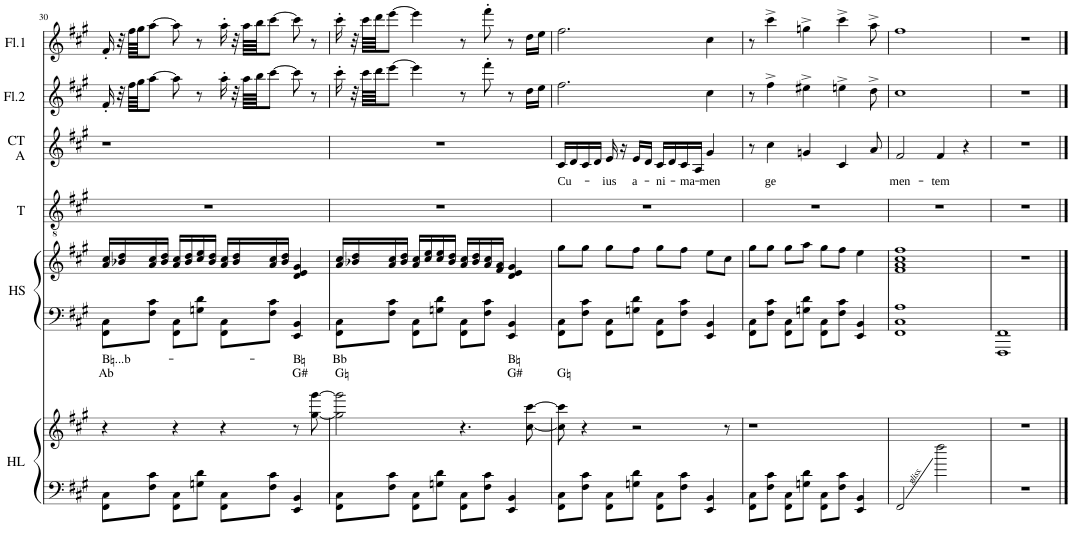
**kern	**kern	**kern	**text	**text	**kern	**kern	**kern	**text	**kern	**kern
*part6	*part6	*part5	*part5	*part5	*part5	*part4	*part3	*part3	*part2	*part1
*staff8	*staff7	*staff6	*staff6	*staff6	*staff5	*staff4	*staff3	*staff3	*staff2	*staff1
*I"Harpe à leviers	*	*I"Harpe  SOLO	*	*	*	*I"Ténor	*I"Contre- Ténor / Alto	*	*I"Flûte 2	*I"Flûte 1
*I'HL	*	*I'HS	*	*	*	*I'T	*I'CT A	*	*I'Fl.2	*I'Fl.1
!!LO:PB:g=z
*clefF4	*clefG2	*clefF4	*	*	*clefG2	*clefGv2	*clefG2	*	*clefG2	*clefG2
*k[f#c#g#]	*k[f#c#g#]	*k[f#c#g#]	*	*	*k[f#c#g#]	*k[f#c#g#]	*k[f#c#g#]	*	*k[f#c#g#]	*k[f#c#g#]
*M4/4	*M4/4	*M4/4	*	*	*M4/4	*M4/4	*M4/4	*	*M4/4	*M4/4
=30	=30	=30	=30	=30	=30	=30	=30	=30	=30	=30
!	!	!	!LO:LY:b	!LO:LY:b	!	!	!	!	!	!
8FF#\ 8C#\L	4r	8FF#\ 8C#\L	B♮...b-	Ab	16a/ 16cc#/LL	1r	1r	.	16f#'/	16f#'/
.	.	.	.	.	16b-X/ 16dd/	.	.	.	32r	32r
.	.	.	.	.	.	.	.	.	64ff#\LLLL	64ff#\LLLL
.	.	.	.	.	.	.	.	.	64gg#\JJJ	64gg#\JJJ
8F#\ 8c#\J	.	8F#\ 8c#\J	.	.	16a/ 16cc#/	.	.	.	[8aa\J	[8aa\J
.	.	.	.	.	16b-/ 16dd/JJ	.	.	.	.	.
8FF#\ 8C#\L	4r	8FF#\ 8C#\L	.	.	16a/ 16cc#/LL	.	.	.	8aa\]	8aa\]
.	.	.	.	.	16b-/ 16dd/	.	.	.	.	.
8Gn\ 8d\J	.	8Gn\ 8d\J	.	.	16cc#/ 16ee/	.	.	.	8r	8r
.	.	.	.	.	16b-/ 16dd/JJ	.	.	.	.	.
8FF#\ 8C#\L	4r	8FF#\ 8C#\L	.	.	16a/ 16cc#/LL	.	.	.	16aa'\	16aa'\
.	.	.	.	.	16b-/ 16dd/	.	.	.	32r	32r
.	.	.	.	.	.	.	.	.	64aa\LLLL	64aa\LLLL
.	.	.	.	.	.	.	.	.	64bb\JJJ	64bb\JJJ
8F#\ 8c#\J	.	8F#\ 8c#\J	.	.	16a/ 16cc#/	.	.	.	[8ccc#\J	[8ccc#\J
.	.	.	.	.	16b-/ 16dd/JJ	.	.	.	.	.
!	!	!	!LO:LY:b	!LO:LY:b	!	!	!	!	!	!
4EE/ 4BB/	8r	4EE/ 4BB/	B♮	G#	4d/ 4e/ 4g#/	.	.	.	8ccc#\]	8ccc#\]
.	[8gg#\ [8ggg#\	.	.	.	.	.	.	.	8r	8r
=31	=31	=31	=31	=31	=31	=31	=31	=31	=31	=31
!	!	!	!LO:LY:b	!LO:LY:b	!	!	!	!	!	!
8FF#\ 8C#\L	2gg#\] 2ggg#\]	8FF#\ 8C#\L	Bb	G♮	16a/ 16cc#/LL	1r	1r	.	16ccc#'\	16ccc#'\
.	.	.	.	.	16b-X/ 16dd/	.	.	.	32r	32r
.	.	.	.	.	.	.	.	.	64ccc#\LLLL	64ccc#\LLLL
.	.	.	.	.	.	.	.	.	64ddd\JJJ	64ddd\JJJ
8F#\ 8c#\J	.	8F#\ 8c#\J	.	.	16a/ 16cc#/	.	.	.	[8eee\J	[8eee\J
.	.	.	.	.	16b-/ 16dd/JJ	.	.	.	.	.
8FF#\ 8C#\L	.	8FF#\ 8C#\L	.	.	16a/ 16cc#/LL	.	.	.	4eee\]	4eee\]
.	.	.	.	.	16cc#/ 16ee/	.	.	.	.	.
8Gn\ 8d\J	.	8Gn\ 8d\J	.	.	16cc#/ 16ee/	.	.	.	.	.
.	.	.	.	.	16b-/ 16dd/JJ	.	.	.	.	.
8FF#\ 8C#\L	4.r	8FF#\ 8C#\L	.	.	16a/ 16cc#/LL	.	.	.	8r	8r
.	.	.	.	.	16b-/ 16dd/	.	.	.	.	.
8F#\ 8c#\J	.	8F#\ 8c#\J	.	.	16a/ 16cc#/	.	.	.	8fff#'\	8fff#'\
.	.	.	.	.	16f#/ 16a/JJ	.	.	.	.	.
!	!	!	!LO:LY:b	!LO:LY:b	!	!	!	!	!	!
4EE/ 4BB/	.	4EE/ 4BB/	B♮	G#	4d/ 4e/ 4g#/	.	.	.	8r	8r
.	[8cc#\ [8ccc#\	.	.	.	.	.	.	.	16dd\LL	16dd\LL
.	.	.	.	.	.	.	.	.	16ee\JJ	16ee\JJ
=32	=32	=32	=32	=32	=32	=32	=32	=32	=32	=32
!	!	!	!	!LO:LY:b	!	!	!	!LO:LY:b	!	!
8FF#\ 8C#\L	8cc#\] 8ccc#\]	8FF#\ 8C#\L	.	G♮	8gg#\L	1r	16c#/LL	Cu-	2.ff#\	2.ff#\
.	.	.	.	.	.	.	16d/	.	.	.
8F#\ 8c#\J	4r	8F#\ 8c#\J	.	.	8gg#\J	.	16c#/	.	.	.
.	.	.	.	.	.	.	16d/JJ	.	.	.
!	!	!	!	!	!	!	!	!LO:LY:b	!	!
8FF#\ 8C#\L	.	8FF#\ 8C#\L	.	.	8gg#\L	.	16e/	-ius	.	.
.	.	.	.	.	.	.	16r	.	.	.
!	!	!	!	!	!	!	!	!LO:LY:b	!	!
8Gn\ 8d\J	2r	8Gn\ 8d\J	.	.	8ff#\J	.	16e/LL	a-	.	.
.	.	.	.	.	.	.	16d/JJ	.	.	.
!	!	!	!	!	!	!	!	!LO:LY:b	!	!
8FF#\ 8C#\L	.	8FF#\ 8C#\L	.	.	8gg#\L	.	16c#/LL	-ni-	.	.
.	.	.	.	.	.	.	16d/	.	.	.
!	!	!	!	!	!	!	!	!LO:LY:b	!	!
8F#\ 8c#\J	.	8F#\ 8c#\J	.	.	8ff#\J	.	16c#/	-ma-	.	.
.	.	.	.	.	.	.	16A/JJ	.	.	.
!	!	!	!	!	!	!	!	!LO:LY:b	!	!
4EE/ 4BB/	.	4EE/ 4BB/	.	.	8ee\L	.	4g#/	-men	4cc#\	4cc#\
.	8r	.	.	.	8cc#\J	.	.	.	.	.
=33	=33	=33	=33	=33	=33	=33	=33	=33	=33	=33
8FF#\ 8C#\L	1r	8FF#\ 8C#\L	.	.	8gg#\L	1r	8r	.	8r	8r
!	!	!	!	!	!	!	!	!LO:LY:b	!	!
8F#\ 8c#\J	.	8F#\ 8c#\J	.	.	8gg#\J	.	4cc#\	ge	4ff#^\	4ccc#^\
8FF#\ 8C#\L	.	8FF#\ 8C#\L	.	.	8gg#\L	.	.	.	.	.
8Gn\ 8d\J	.	8Gn\ 8d\J	.	.	8aa\J	.	4gn/	.	4ee#X^\	4ggn^\
8FF#\ 8C#\L	.	8FF#\ 8C#\L	.	.	8gg#\L	.	.	.	.	.
8F#\ 8c#\J	.	8F#\ 8c#\J	.	.	8ff#\J	.	4c#/	.	4een^\	4ccc#^\
4EE/ 4BB/	.	4EE/ 4BB/	.	.	4ee\	.	.	.	.	.
.	.	.	.	.	.	.	8a/	.	8dd^\	8aa^\
=34	=34	=34	=34	=34	=34	=34	=34	=34	=34	=34
!	!	!	!	!	!	!	!	!LO:LY:b	!	!
2FF#/	1ryy	1FF# 1C# 1A	.	.	1f# 1a 1cc# 1ff#	1r	2f#/	men-	1cc#	1ff#
!	!	!	!	!	!	!	!	!LO:LY:b	!	!
2ff#\	.	.	.	.	.	.	4f#/	-tem	.	.
.	.	.	.	.	.	.	4r	.	.	.
=35	=35	=35	=35	=35	=35	=35	=35	=35	=35	=35
1r	1r	1FFF# 1FF#	.	.	1r	1r	1r	.	1r	1r
==	==	==	==	==	==	==	==	==	==	==
*-	*-	*-	*-	*-	*-	*-	*-	*-	*-	*-
